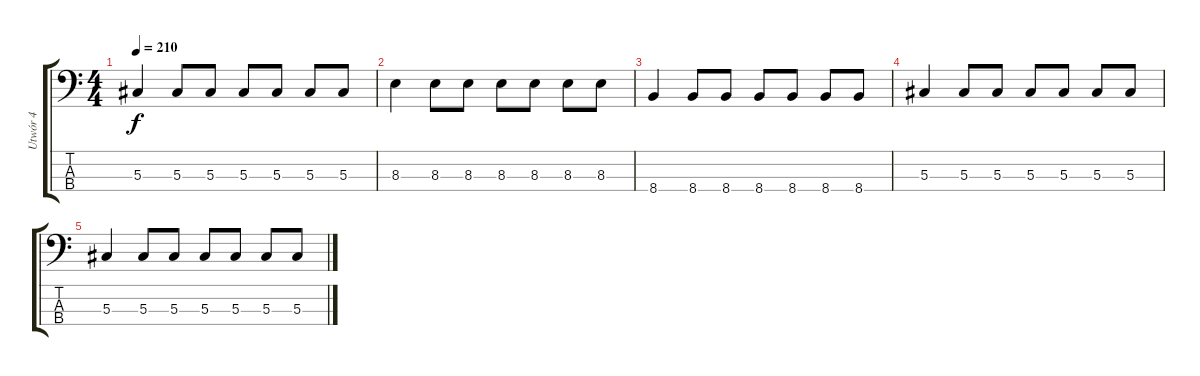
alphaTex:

\track ("Utwór 4" "Utwór 4") {instrument electricbasspick}
\staff {score tabs}
\tuning (Gb2 Db2 Ab1 Eb1) {hide}
\ts (4 4)
\tempo 210
\clef f4
\ks c
5.3.4{dy f} 5.3.8 5.3.8 5.3.8 5.3.8 5.3.8 5.3.8 |
8.3.4 8.3.8 8.3.8 8.3.8 8.3.8 8.3.8 8.3.8 |
8.4.4 8.4.8 8.4.8 8.4.8 8.4.8 8.4.8 8.4.8 |
5.3.4 5.3.8 5.3.8 5.3.8 5.3.8 5.3.8 5.3.8 |
5.3.4 5.3.8 5.3.8 5.3.8 5.3.8 5.3.8 5.3.8
